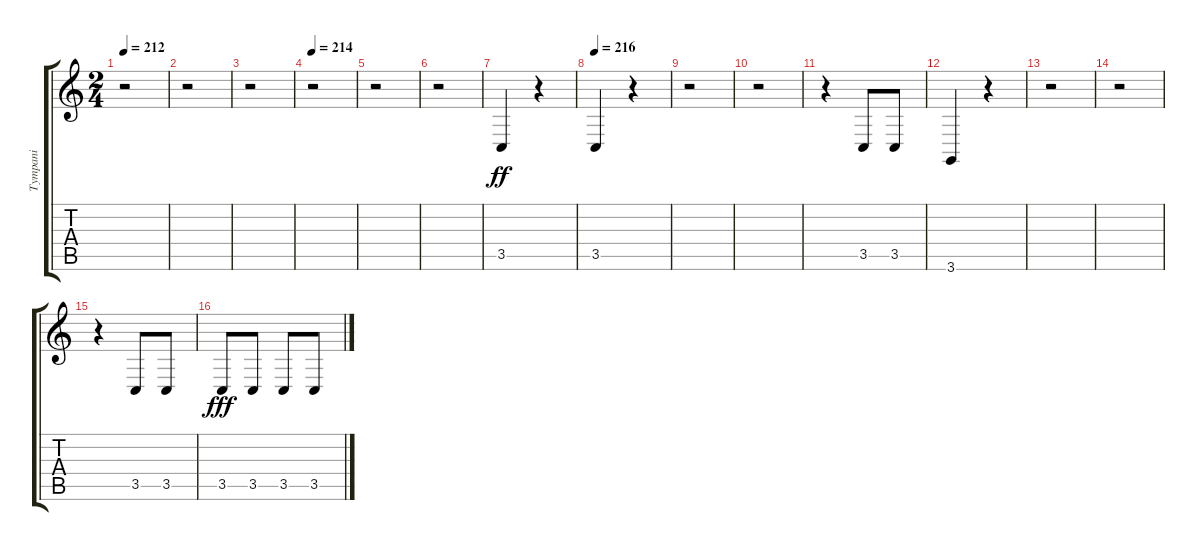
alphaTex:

\track ("Tympani" "Tympani") {instrument timpani}
\staff {score tabs}
\tuning (E4 B3 G3 D3 A2 E2) {hide}
\ts (2 4)
\tempo 212
\clef g2
\ks c
r.2{dy ff} |
r.2 |
r.2 |
\tempo 214
r.2 |
r.2 |
r.2 |
3.5.4 r.4 |
\tempo 216
3.5.4 r.4 |
r.2 |
r.2 |
r.4 3.5.8 3.5.8 |
3.6.4 r.4 |
r.2 |
r.2 |
r.4 3.5.8 3.5.8 |
3.5.8{dy fff} 3.5.8 3.5.8 3.5.8
